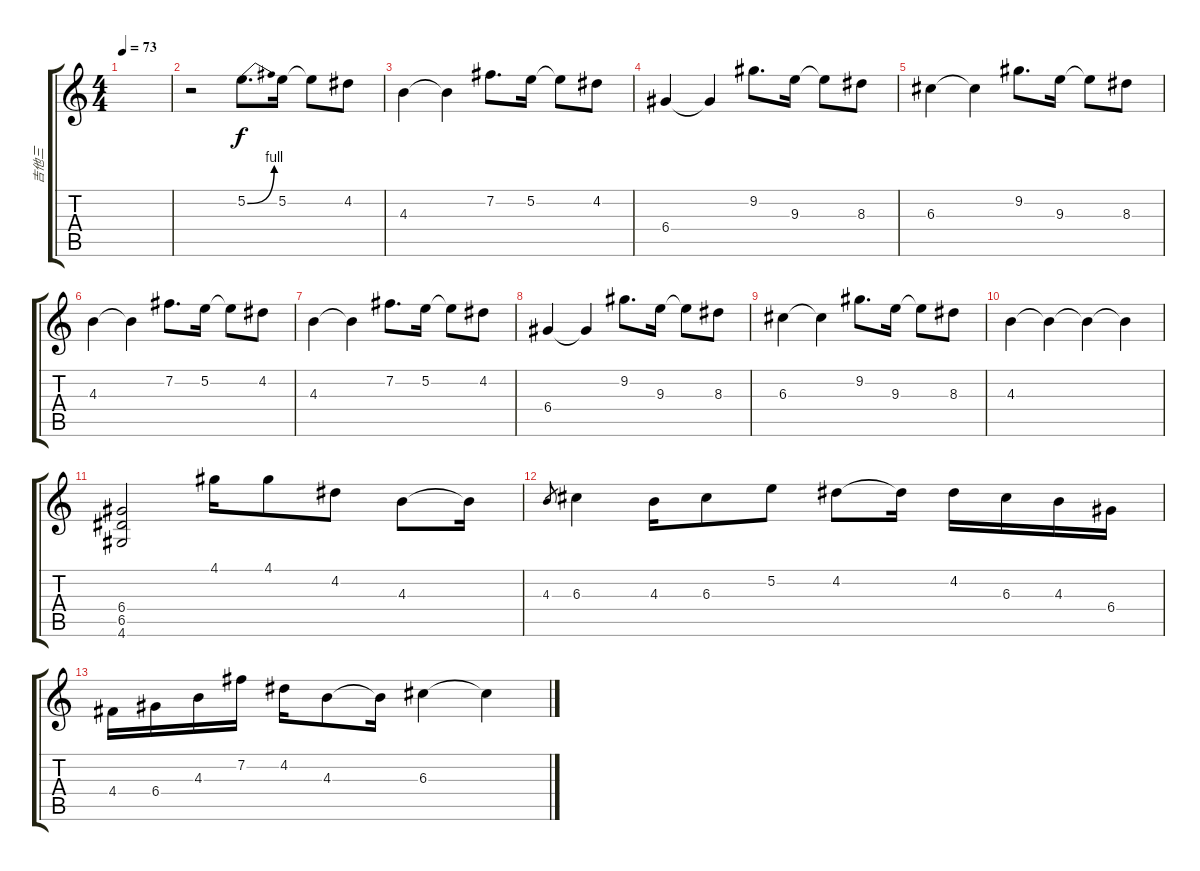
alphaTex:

\track ("吉他三" "吉他三") {instrument overdrivenguitar}
\staff {score tabs}
\tuning (E4 B3 G3 D3 A2 E2) {hide}
\ts (4 4)
\tempo 73
\clef g2
\ks c
|
r.2 5.2{be (bend 0 0 60 4)}.8{d} 5.2.16 5.2{t}.8 4.2.8 |
4.3.4 4.3{t}.4 7.2.8{d} 5.2.16 5.2{t}.8 4.2.8 |
6.4.4 6.4{t}.4 9.2.8{d} 9.3.16 9.3{t}.8 8.3.8 |
6.3.4 6.3{t}.4 9.2.8{d} 9.3.16 9.3{t}.8 8.3.8 |
4.3.4 4.3{t}.4 7.2.8{d} 5.2.16 5.2{t}.8 4.2.8 |
4.3.4 4.3{t}.4 7.2.8{d} 5.2.16 5.2{t}.8 4.2.8 |
6.4.4 6.4{t}.4 9.2.8{d} 9.3.16 9.3{t}.8 8.3.8 |
6.3.4 6.3{t}.4 9.2.8{d} 9.3.16 9.3{t}.8 8.3.8 |
4.3.4 4.3{t}.4 4.3{t}.4 4.3{t}.4 |
(6.4 6.5 4.6).2 4.1.16 4.1.8 4.2.8 4.3.8 4.3{t}.16 |
4.3.8{gr} 6.3.4 4.3.16 6.3.8 5.2.8 4.2.8 4.2{t}.16 4.2.16 6.3.16 4.3.16 6.4.16 |
4.4.16 6.4.16 4.3.16 7.2.16 4.2.16 4.3.8 4.3{t}.16 6.3.4 6.3{t}.4
